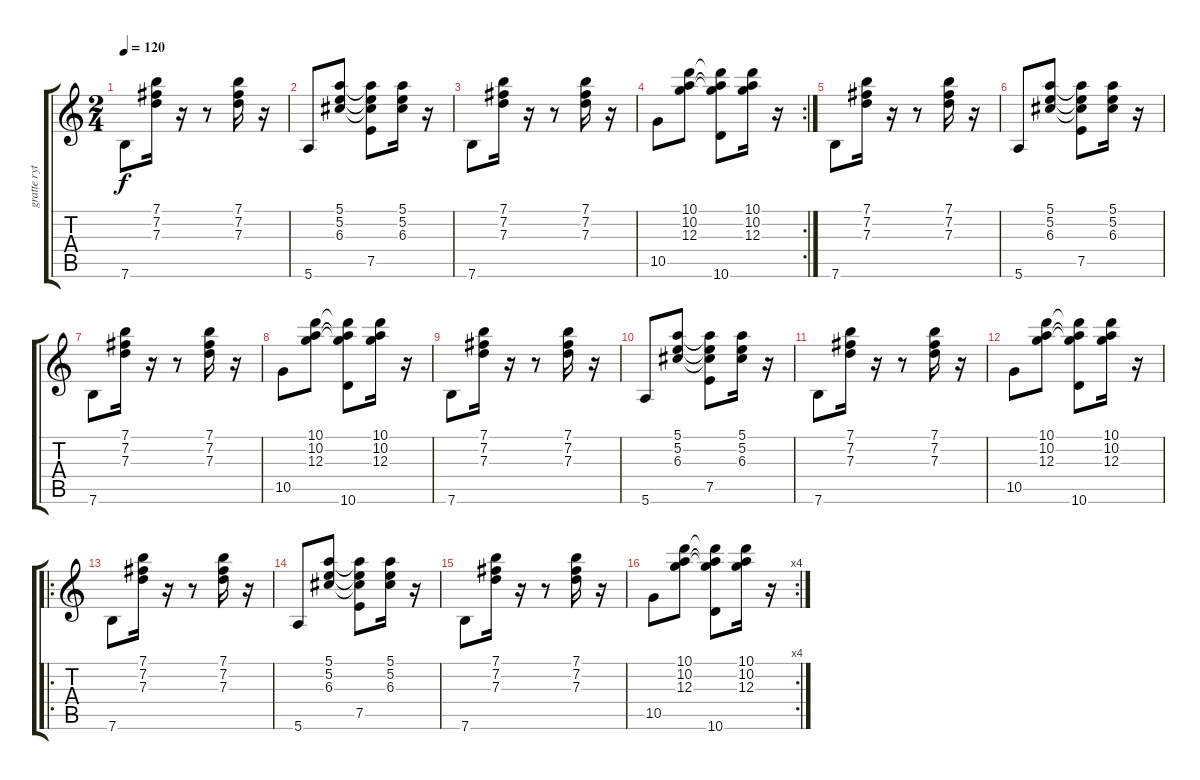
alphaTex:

\track ("gratte rythmique" "gratte ryt") {instrument acousticguitarnylon}
\staff {score tabs}
\tuning (E4 B3 G3 D3 A2 E2) {hide}
\ts (2 4)
\tempo 120
\clef g2
\ks c
7.6.8{dy f instrument acousticguitarnylon} (7.1 7.2 7.3).16 r.16 r.8 (7.1 7.2 7.3).16 r.16 |
5.6.8 (5.1 5.2 6.3).8 (5.1{t} 5.2{t} 6.3{t} 7.5).8 (5.1 5.2 6.3).16 r.16 |
7.6.8 (7.1 7.2 7.3).16 r.16 r.8 (7.1 7.2 7.3).16 r.16 |
\rc 2
10.5.8 (10.1 10.2 12.3).8 (10.1{t} 10.2{t} 12.3{t} 10.6).8 (10.1 10.2 12.3).16 r.16 |
7.6.8 (7.1 7.2 7.3).16 r.16 r.8 (7.1 7.2 7.3).16 r.16 |
5.6.8 (5.1 5.2 6.3).8 (5.1{t} 5.2{t} 6.3{t} 7.5).8 (5.1 5.2 6.3).16 r.16 |
7.6.8 (7.1 7.2 7.3).16 r.16 r.8 (7.1 7.2 7.3).16 r.16 |
10.5.8 (10.1 10.2 12.3).8 (10.1{t} 10.2{t} 12.3{t} 10.6).8 (10.1 10.2 12.3).16 r.16 |
7.6.8 (7.1 7.2 7.3).16 r.16 r.8 (7.1 7.2 7.3).16 r.16 |
5.6.8 (5.1 5.2 6.3).8 (5.1{t} 5.2{t} 6.3{t} 7.5).8 (5.1 5.2 6.3).16 r.16 |
7.6.8 (7.1 7.2 7.3).16 r.16 r.8 (7.1 7.2 7.3).16 r.16 |
10.5.8 (10.1 10.2 12.3).8 (10.1{t} 10.2{t} 12.3{t} 10.6).8 (10.1 10.2 12.3).16 r.16 |
\ro
7.6.8 (7.1 7.2 7.3).16 r.16 r.8 (7.1 7.2 7.3).16 r.16 |
5.6.8 (5.1 5.2 6.3).8 (5.1{t} 5.2{t} 6.3{t} 7.5).8 (5.1 5.2 6.3).16 r.16 |
7.6.8 (7.1 7.2 7.3).16 r.16 r.8 (7.1 7.2 7.3).16 r.16 |
\rc 4
10.5.8 (10.1 10.2 12.3).8 (10.1{t} 10.2{t} 12.3{t} 10.6).8 (10.1 10.2 12.3).16 r.16
